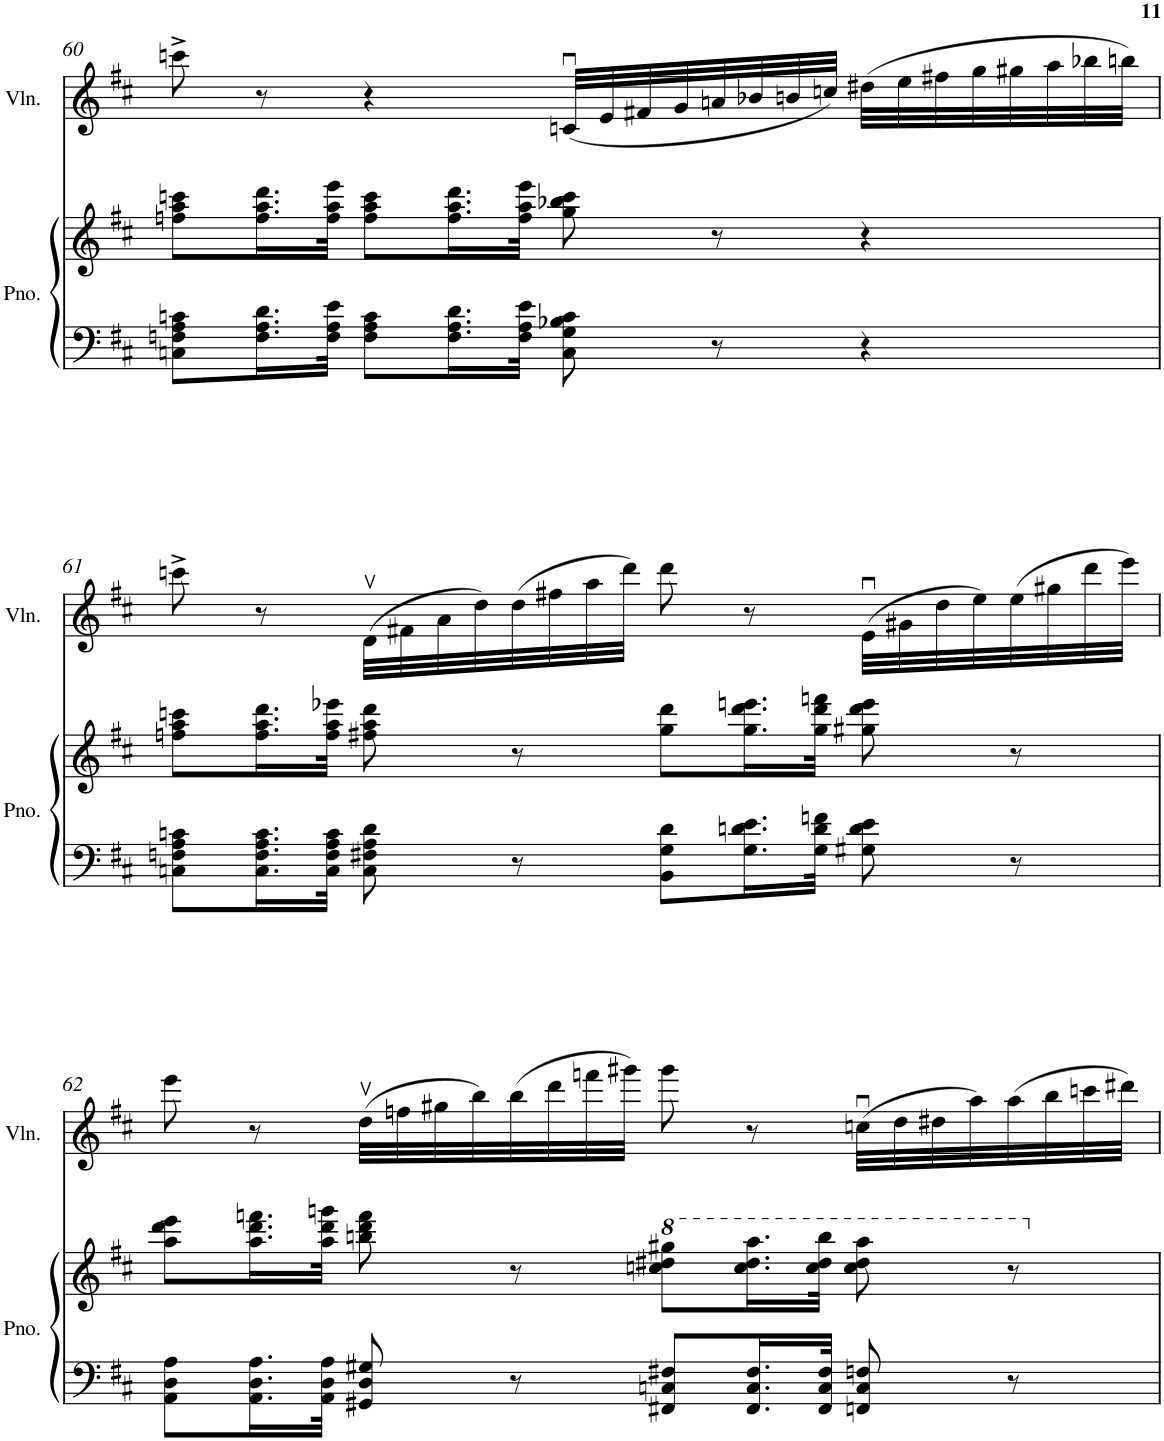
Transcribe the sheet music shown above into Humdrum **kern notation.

**kern	**kern	**kern
*part2	*part2	*part1
*staff3	*staff2	*staff1
*I"Piano	*	*I"Violin
*I'Pno.	*	*I'Vln.
!!LO:PB:g=z
*clefF4	*clefG2	*clefG2
*k[f#c#]	*k[f#c#]	*k[f#c#]
*M4/4	*M4/4	*M4/4
*met(c)	*met(c)	*met(c)
=60	=60	=60
8Cn\ 8Fn\ 8A\ 8cn\L	8ffn\ 8aa\ 8cccn\L	8cccn^\
16.F\ 16.A\ 16.d\L	16.ff\ 16.aa\ 16.ddd\L	8r
32F\ 32A\ 32e\JJk	32ff\ 32aa\ 32eee\JJk	.
8F\ 8A\ 8c\L	8ff\ 8aa\ 8ccc\L	4r
16.F\ 16.A\ 16.d\L	16.ff\ 16.aa\ 16.ddd\L	.
32F\ 32A\ 32e\JJk	32ff\ 32aa\ 32eee\JJk	.
8C\ 8G\ 8B-X\ 8c\	8gg\ 8bb-X\ 8ccc\	(32cnu/LLL
.	.	32e/
.	.	32f#X/
.	.	32g/
8r	8r	32an/
.	.	32b-X/
.	.	32bn/
.	.	32ccn/JJJ)
4r	4r	(32dd#X\LLL
.	.	32ee\
.	.	32ff#X\
.	.	32gg\
.	.	32gg#X\
.	.	32aa\
.	.	32bb-X\
.	.	32bbn\JJJ)
!!LO:LB:g=z
=61	=61	=61
8Cn\ 8Fn\ 8A\ 8cn\L	8ffn\ 8aa\ 8cccn\L	8cccn^\
16.C\ 16.F\ 16.A\ 16.c\L	16.ff\ 16.aa\ 16.ddd\L	8r
32C\ 32F\ 32A\ 32c\JJk	32ff\ 32aa\ 32eee-X\JJk	.
8C\ 8F#X\ 8A\ 8d\	8ff#X\ 8aa\ 8ddd\	(32dv\LLL
.	.	32f#X\
.	.	32a\
.	.	32dd\)
8r	8r	(32dd\
.	.	32ff#X\
.	.	32aa\
.	.	32ddd\JJJ)
8BB\ 8G\ 8d\L	8gg\ 8ddd\L	8ddd\
16.G\ 16.dn\ 16.e\L	16.gg\ 16.ddd\ 16.eeen\L	8r
32G\ 32d\ 32fn\JJk	32gg\ 32ddd\ 32fffn\JJk	.
8G#X\ 8d\ 8e\	8gg#X\ 8ddd\ 8eee\	(32eu\LLL
.	.	32g#X\
.	.	32dd\
.	.	32ee\)
8r	8r	(32ee\
.	.	32gg#X\
.	.	32ddd\
.	.	32eee\JJJ)
!!LO:LB:g=z
=62	=62	=62
8AA\ 8D\ 8A\L	8aa\ 8ddd\ 8eee\L	8eee\
16.AA\ 16.D\ 16.A\L	16.aa\ 16.ddd\ 16.fffn\L	8r
32AA\ 32D\ 32A\JJk	32aa\ 32ddd\ 32gggn\JJk	.
8GG#X/ 8D/ 8G#X/	8bbn\ 8ddd\ 8fff\	(32ddv\LLL
.	.	32ffn\
.	.	32gg#X\
.	.	32bb\)
8r	8r	(32bb\
.	.	32ddd\
.	.	32fffn\
.	.	32ggg#X\JJJ)
*	*8va	*
8FF#X/ 8Cn/ 8F#X/L	8cccn\ 8ddd#X\ 8ggg#X\L	8ggg#\
16.FF#/ 16.C/ 16.F#/L	16.ccc\ 16.ddd#\ 16.aaa\L	8r
32FF#/ 32C/ 32F#/JJk	32ccc\ 32ddd#\ 32bbb\JJk	.
8FFn/ 8C/ 8Fn/	8ccc\ 8ddd#\ 8aaa\	(32ccnu\LLL
.	.	32dd\
.	.	32dd#X\
.	.	32aa\)
8r	8r	(32aa\
.	.	32bb\
.	.	32cccn\
.	.	32ddd#X\JJJ)
*	*X8va	*
=	=	=
*-	*-	*-
